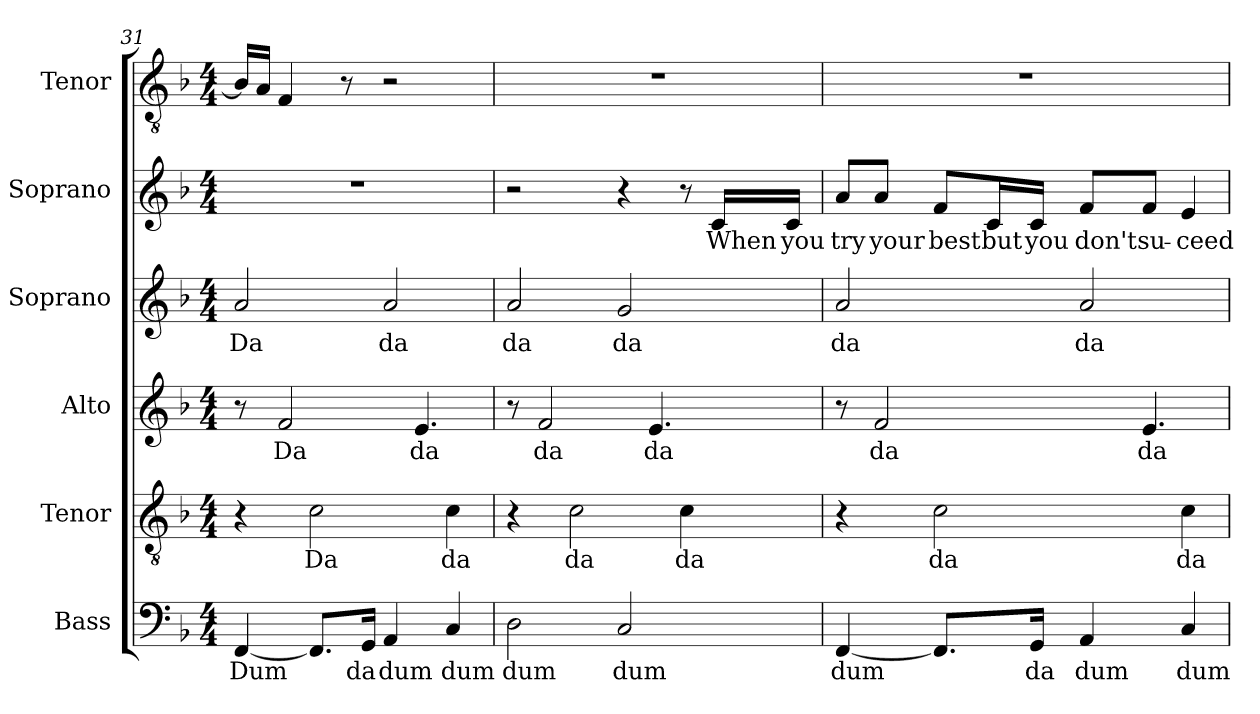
**kern	**text	**kern	**text	**kern	**text	**kern	**text	**kern	**text	**kern
*part6	*part6	*part5	*part5	*part4	*part4	*part3	*part3	*part2	*part2	*part1
*staff6	*staff6	*staff5	*staff5	*staff4	*staff4	*staff3	*staff3	*staff2	*staff2	*staff1
*I"Bass	*	*I"Tenor	*	*I"Alto	*	*I"Soprano	*	*I"Soprano	*	*I"Tenor
*I'B.	*	*I'T.	*	*I'A.	*	*I'S.	*	*I'S.	*	*I'T.
*clefF4	*	*clefGv2	*	*clefG2	*	*clefG2	*	*clefG2	*	*clefGv2
*k[b-]	*	*k[b-]	*	*k[b-]	*	*k[b-]	*	*k[b-]	*	*k[b-]
*M4/4	*	*M4/4	*	*M4/4	*	*M4/4	*	*M4/4	*	*M4/4
=31	=31	=31	=31	=31	=31	=31	=31	=31	=31	=31
!	!LO:LY:b	!	!	!	!	!	!LO:LY:b	!	!	!
[4FF/	Dum	4r	.	8r	.	2a/	Da	1r	.	16B-/LL]
.	.	.	.	.	.	.	.	.	.	16A/JJ
!	!	!	!	!	!LO:LY:b	!	!	!	!	!
.	.	.	.	2f/	Da	.	.	.	.	4F/
!	!	!	!LO:LY:b	!	!	!	!	!	!	!
8.FF/L]	.	2c\	Da	.	.	.	.	.	.	.
.	.	.	.	.	.	.	.	.	.	8r
!	!LO:LY:b	!	!	!	!	!	!	!	!	!
16GG/Jk	da	.	.	.	.	.	.	.	.	.
!	!LO:LY:b	!	!	!	!	!	!LO:LY:b	!	!	!
4AA/	dum	.	.	.	.	2a/	da	.	.	2r
!	!	!	!	!	!LO:LY:b	!	!	!	!	!
.	.	.	.	4.e/	da	.	.	.	.	.
!	!LO:LY:b	!	!LO:LY:b	!	!	!	!	!	!	!
4C/	dum	4c\	da	.	.	.	.	.	.	.
=32	=32	=32	=32	=32	=32	=32	=32	=32	=32	=32
!	!LO:LY:b	!	!	!	!	!	!LO:LY:b	!	!	!
2D\	dum	4r	.	8r	.	2a/	da	2r	.	1r
!	!	!	!	!	!LO:LY:b	!	!	!	!	!
.	.	.	.	2f/	da	.	.	.	.	.
!	!	!	!LO:LY:b	!	!	!	!	!	!	!
.	.	2c\	da	.	.	.	.	.	.	.
!	!LO:LY:b	!	!	!	!	!	!LO:LY:b	!	!	!
2C/	dum	.	.	.	.	2g/	da	4r	.	.
!	!	!	!	!	!LO:LY:b	!	!	!	!	!
.	.	.	.	4.e/	da	.	.	.	.	.
!	!	!	!LO:LY:b	!	!	!	!	!	!	!
.	.	4c\	da	.	.	.	.	8r	.	.
!	!	!	!	!	!	!	!	!	!LO:LY:b	!
.	.	.	.	.	.	.	.	16c/LL	When	.
!	!	!	!	!	!	!	!	!	!LO:LY:b	!
.	.	.	.	.	.	.	.	16c/JJ	you	.
!!LO:LB:g=z
=33	=33	=33	=33	=33	=33	=33	=33	=33	=33	=33
!	!LO:LY:b	!	!	!	!	!	!LO:LY:b	!	!LO:LY:b	!
[4FF/	dum	4r	.	8r	.	2a/	da	8a/L	try	1r
!	!	!	!	!	!LO:LY:b	!	!	!	!LO:LY:b	!
.	.	.	.	2f/	da	.	.	8a/J	your	.
!	!	!	!LO:LY:b	!	!	!	!	!	!LO:LY:b	!
8.FF/L]	.	2c\	da	.	.	.	.	8f/L	best	.
!	!	!	!	!	!	!	!	!	!LO:LY:b	!
.	.	.	.	.	.	.	.	16c/L	but	.
!	!LO:LY:b	!	!	!	!	!	!	!	!LO:LY:b	!
16GG/Jk	da	.	.	.	.	.	.	16c/JJ	you	.
!	!LO:LY:b	!	!	!	!	!	!LO:LY:b	!	!LO:LY:b	!
4AA/	dum	.	.	.	.	2a/	da	8f/L	don't	.
!	!	!	!	!	!LO:LY:b	!	!	!	!LO:LY:b	!
.	.	.	.	4.e/	da	.	.	8f/J	su-	.
!	!LO:LY:b	!	!LO:LY:b	!	!	!	!	!	!LO:LY:b	!
4C/	dum	4c\	da	.	.	.	.	4e/	-ceed	.
=	=	=	=	=	=	=	=	=	=	=
*-	*-	*-	*-	*-	*-	*-	*-	*-	*-	*-
